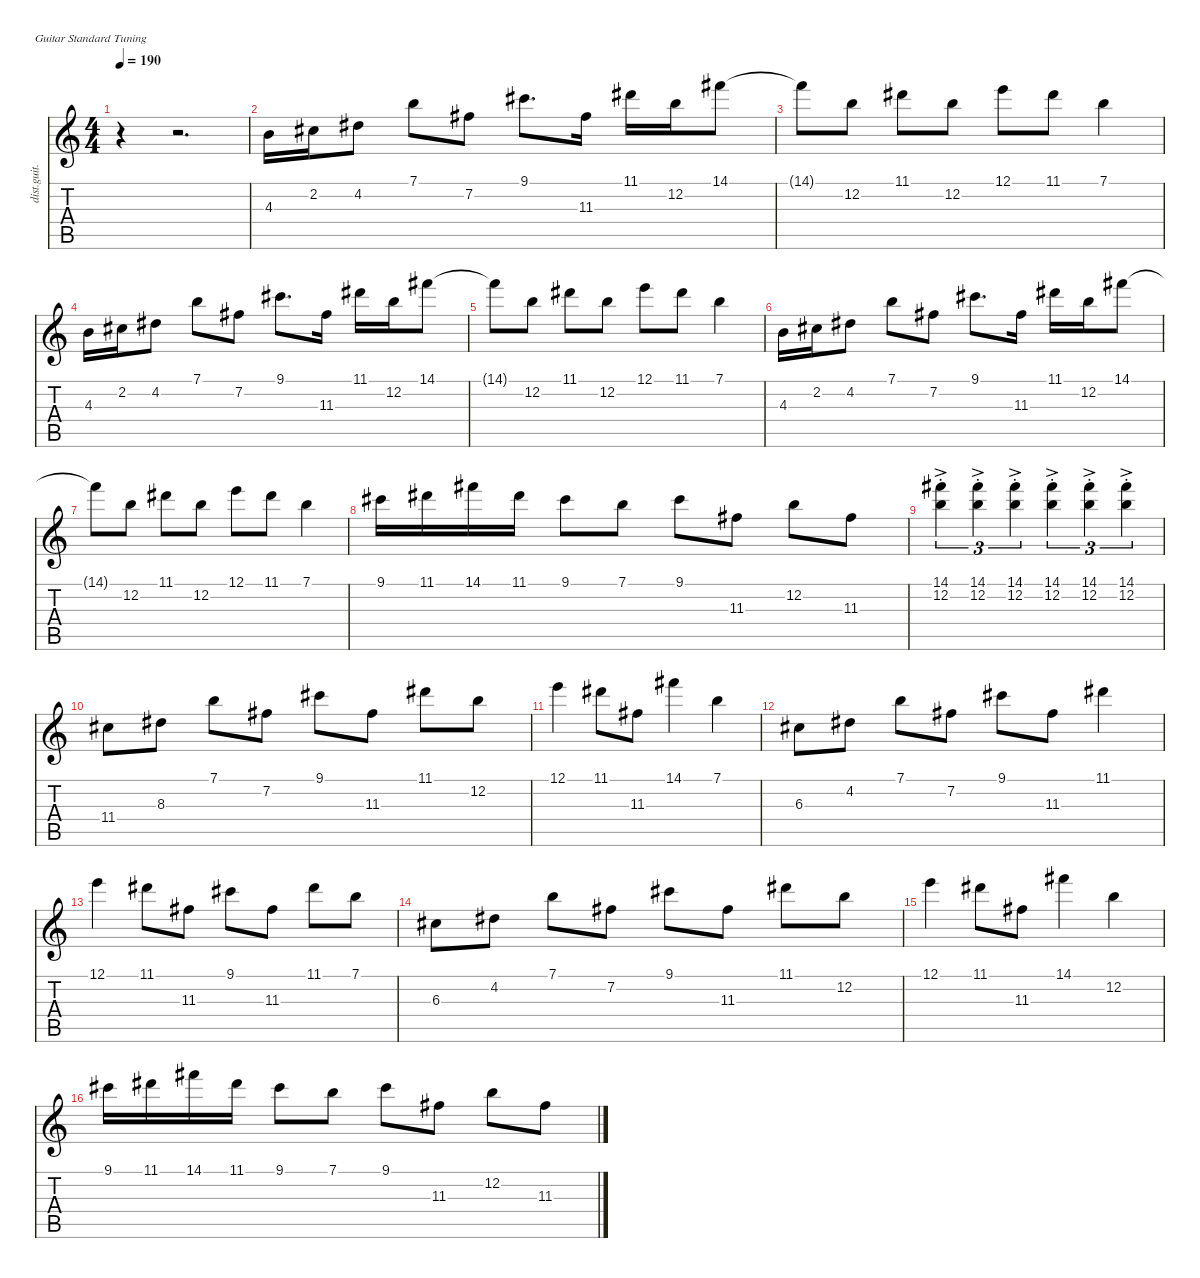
\defaultSystemsLayout 4
\hideDynamics
\bracketExtendMode nobrackets
\track ("Right Guitar" "dist.guit.") {instrument distortionguitar}
\staff {score tabs}
\tuning (E4 B3 G3 D3 A2 E2)
\ts (4 4)
\beaming (8 2 2 2 2)
\tempo 190
\clef g2
\ks c
r.4{dy mf instrument distortionguitar} r.2{d} |
4.3.16 2.2{acc #}.16 4.2{acc #}.8 7.1.8 7.2{acc #}.8 9.1{acc #}.8{d} 11.3{acc #}.16 11.1{acc #}.16 12.2.16 14.1{acc #}.8 |
14.1{t acc #}.8 12.2.8 11.1{acc #}.8 12.2.8 12.1.8 11.1{acc #}.8 7.1.4 |
4.3.16 2.2{acc #}.16 4.2{acc #}.8 7.1.8 7.2{acc #}.8 9.1{acc #}.8{d} 11.3{acc #}.16 11.1{acc #}.16 12.2.16 14.1{acc #}.8 |
14.1{t acc #}.8 12.2.8 11.1{acc #}.8 12.2.8 12.1.8 11.1{acc #}.8 7.1.4 |
4.3.16 2.2{acc #}.16 4.2{acc #}.8 7.1.8 7.2{acc #}.8 9.1{acc #}.8{d} 11.3{acc #}.16 11.1{acc #}.16 12.2.16 14.1{acc #}.8 |
14.1{t acc #}.8 12.2.8 11.1{acc #}.8 12.2.8 12.1.8 11.1{acc #}.8 7.1.4 |
9.1{acc #}.16 11.1{acc #}.16 14.1{acc #}.16 11.1{acc #}.16 9.1{acc #}.8 7.1.8 9.1{acc #}.8 11.3{acc #}.8 12.2.8 11.3{acc #}.8 |
(14.1{ac st acc #} 12.2{ac st}).4{tu (3 2) dy p} (14.1{ac st acc #} 12.2{ac st}).4{tu (3 2)} (14.1{ac st acc #} 12.2{ac st}).4{tu (3 2)} (14.1{ac st acc #} 12.2{ac st}).4{tu (3 2)} (14.1{ac st acc #} 12.2{ac st}).4{tu (3 2)} (14.1{ac st acc #} 12.2{ac st}).4{tu (3 2)} |
11.4{acc #}.8{dy mf} 8.3{acc #}.8 7.1.8 7.2{acc #}.8 9.1{acc #}.8 11.3{acc #}.8 11.1{acc #}.8 12.2.8 |
12.1.4 11.1{acc #}.8 11.3{acc #}.8 14.1{acc #}.4 7.1.4 |
6.3{acc #}.8 4.2{acc #}.8 7.1.8 7.2{acc #}.8 9.1{acc #}.8 11.3{acc #}.8 11.1{acc #}.4 |
12.1.4 11.1{acc #}.8 11.3{acc #}.8 9.1{acc #}.8 11.3{acc #}.8 11.1{acc #}.8 7.1.8 |
6.3{acc #}.8 4.2{acc #}.8 7.1.8 7.2{acc #}.8 9.1{acc #}.8 11.3{acc #}.8 11.1{acc #}.8 12.2.8 |
12.1.4 11.1{acc #}.8 11.3{acc #}.8 14.1{acc #}.4 12.2.4 |
9.1{acc #}.16 11.1{acc #}.16 14.1{acc #}.16 11.1{acc #}.16 9.1{acc #}.8 7.1.8 9.1{acc #}.8 11.3{acc #}.8 12.2.8 11.3{acc #}.8
